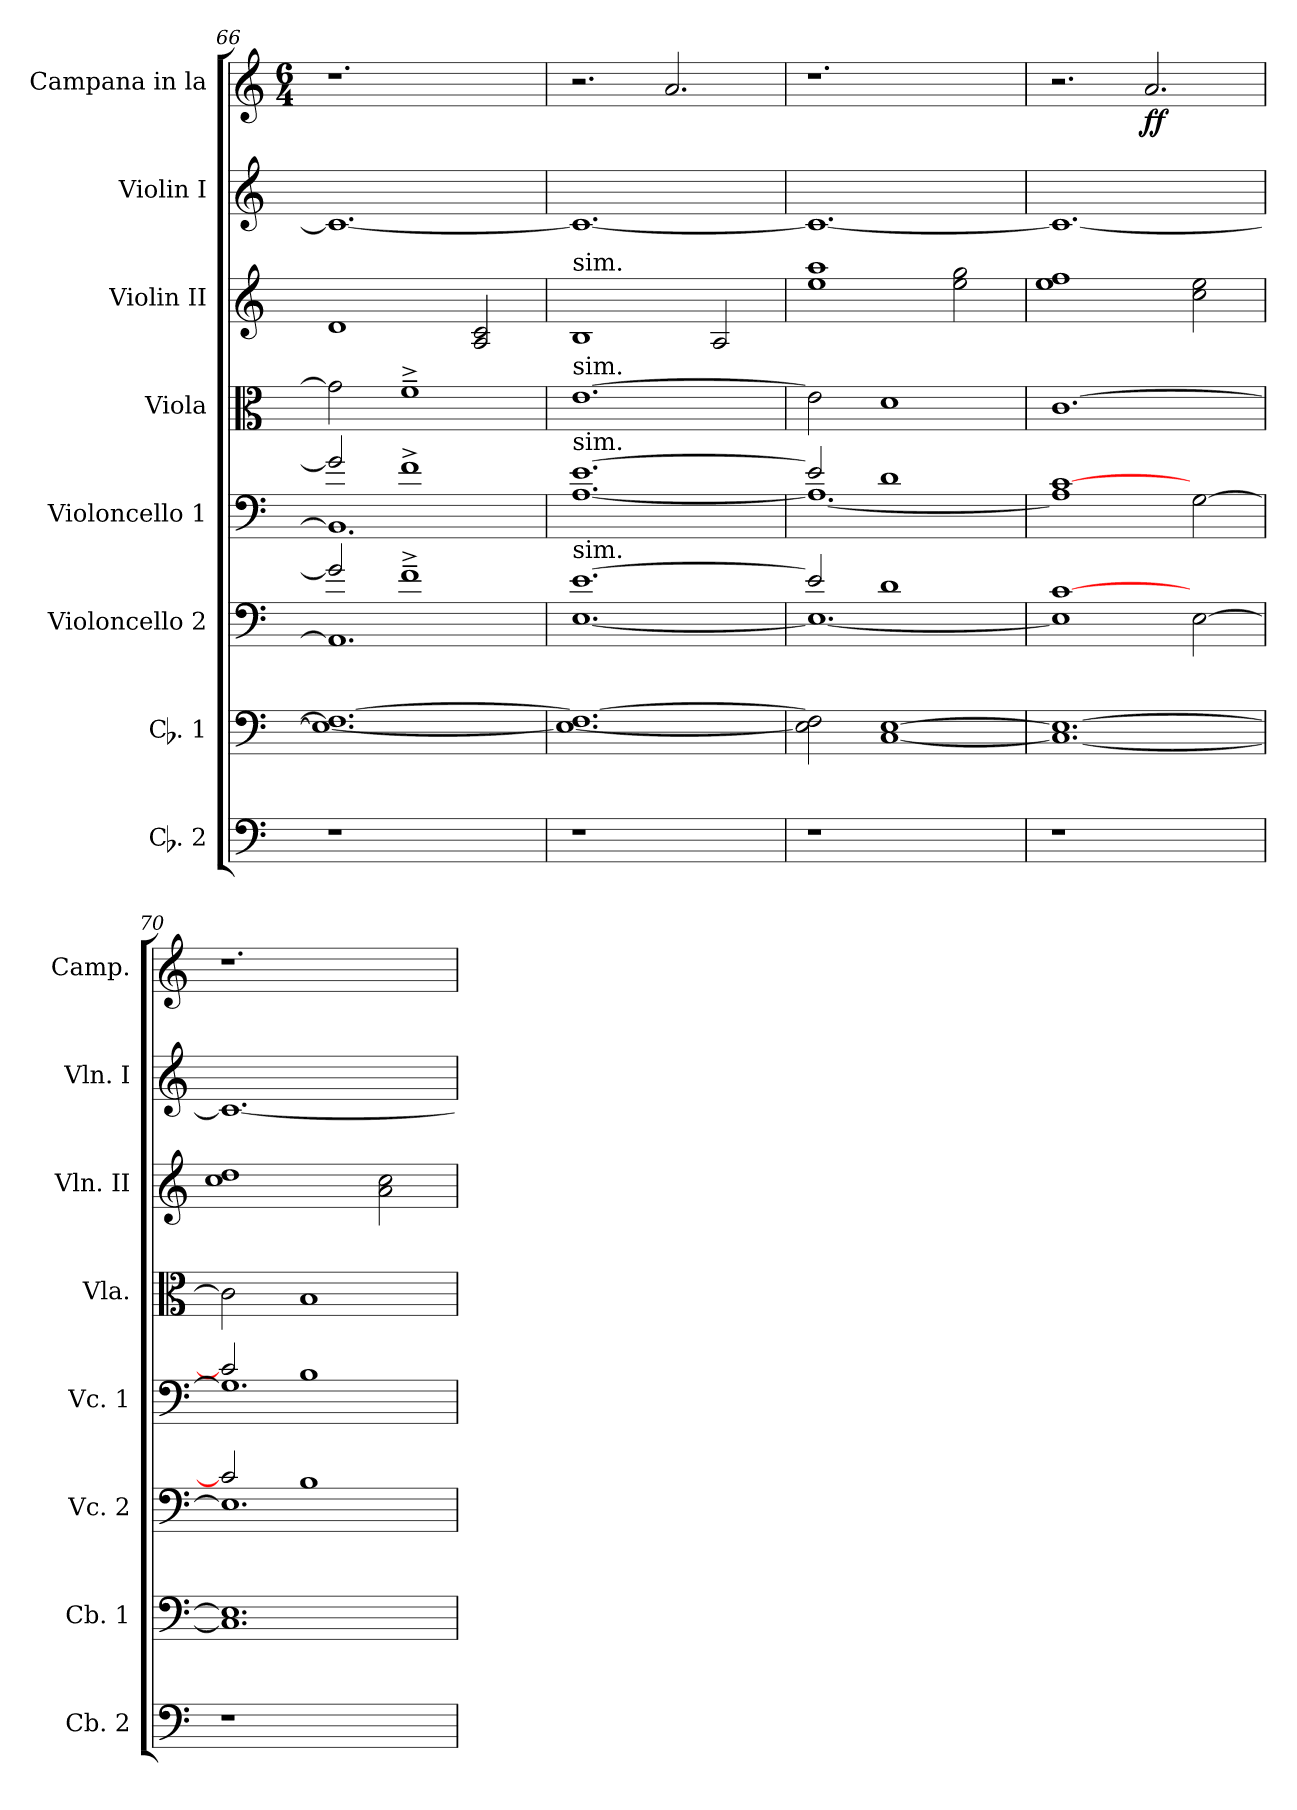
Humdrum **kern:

**kern	**kern	**kern	**kern	**kern	**kern	**kern	**kern	**dynam
*part8	*part7	*part6	*part5	*part4	*part3	*part2	*part1	*part1
*staff8	*staff7	*staff6	*staff5	*staff4	*staff3	*staff2	*staff1	*staff1
*I"Cb. 2	*I"Cb. 1	*I"Violoncello 2	*I"Violoncello 1	*I"Viola	*I"Violin II	*I"Violin I	*I"Campana in la	*
*I'Cb. 2	*I'Cb. 1	*I'Vc. 2	*I'Vc. 1	*I'Vla.	*I'Vln. II	*I'Vln. I	*I'Camp.	*
*clefF4	*clefF4	*clefF4	*clefF4	*clefC3	*clefG2	*clefG2	*clefG2	*
*ITrd7c12	*ITrd7c12	*	*	*	*	*	*	*
*k[]	*k[]	*k[]	*k[]	*k[]	*k[]	*k[]	*k[]	*
*C:	*C:	*C:	*C:	*C:	*C:	*C:	*C:	*
*	*	*	*	*	*	*	*M6/4	*
=66	=66	=66	=66	=66	=66	=66	=66	=66
*	*	*^	*^	*	*	*	*	*
1r	1.FF_> 1.EE_<	2g/]	1.AA]	2g/]	1.BB]	2g\]	1d	1.c_<	1.r	.
.	.	1f~>^>	.	1f^>	.	1f~>^>	.	.	.	.
2ryy	.	.	.	.	.	.	2c/ 2A/	.	.	.
*	*	*v	*v	*	*	*	*	*	*	*
*	*	*	*v	*v	*	*	*	*	*
=67	=67	=67	=67	=67	=67	=67	=67	=67
!	!	!	!	!	!LO:TX:a:t=sim.	!	!	!
!	!	!	!	!LO:TX:a:t=sim.	!	!	!	!
!	!	!	!LO:TX:a:t=sim.	!	!	!	!	!
!	!	!LO:TX:a:t=sim.	!	!	!	!	!	!
1r	1.FF_> 1.EE_<	[>1.e [<1.E	[>1.e [<1.A	[>1.e	1B	1.c_<	2.r	.
.	.	.	.	.	.	.	2.a/	.
2ryy	.	.	.	.	2A/	.	.	.
=68	=68	=68	=68	=68	=68	=68	=68	=68
*	*	*^	*^	*	*	*	*	*
1r	2FF\] 2EE\]	2e/]	1.E_<	2e/]	1.A_<	2e\]	1aa 1ee	1.c_<	1.r	.
.	[>1EE [<1CC	1d	.	1d	.	1d	.	.	.	.
2ryy	.	.	.	.	.	.	2gg\ 2ee\	.	.	.
*	*	*v	*v	*	*	*	*	*	*	*
*	*	*	*v	*v	*	*	*	*	*
=69	=69	=69	=69	=69	=69	=69	=69	=69
1r	1.EE_> 1.CC_<	[>1c 1E]	[>1c 1A]	[>1.c	1ff 1ee	1.c_<	2.r	.
!	!	!	!	!	!	!	!	!LO:DY:b
.	.	.	.	.	.	.	2.a/	ff
2ryy	.	[>2E\	[>2G\	.	2ee\ 2cc\	.	.	.
=70	=70	=70	=70	=70	=70	=70	=70	=70
*	*	*^	*^	*	*	*	*	*
1r	1.EE] 1.CC]	2c/]	1.E]	2c/]	1.G]	2c\]	1dd 1cc	1.c_<	1.r	.
.	.	1B	.	1B	.	1B	.	.	.	.
2ryy	.	.	.	.	.	.	2cc\ 2a\	.	.	.
*	*	*v	*v	*	*	*	*	*	*	*
*	*	*	*v	*v	*	*	*	*	*
=	=	=	=	=	=	=	=	=
*-	*-	*-	*-	*-	*-	*-	*-	*-
